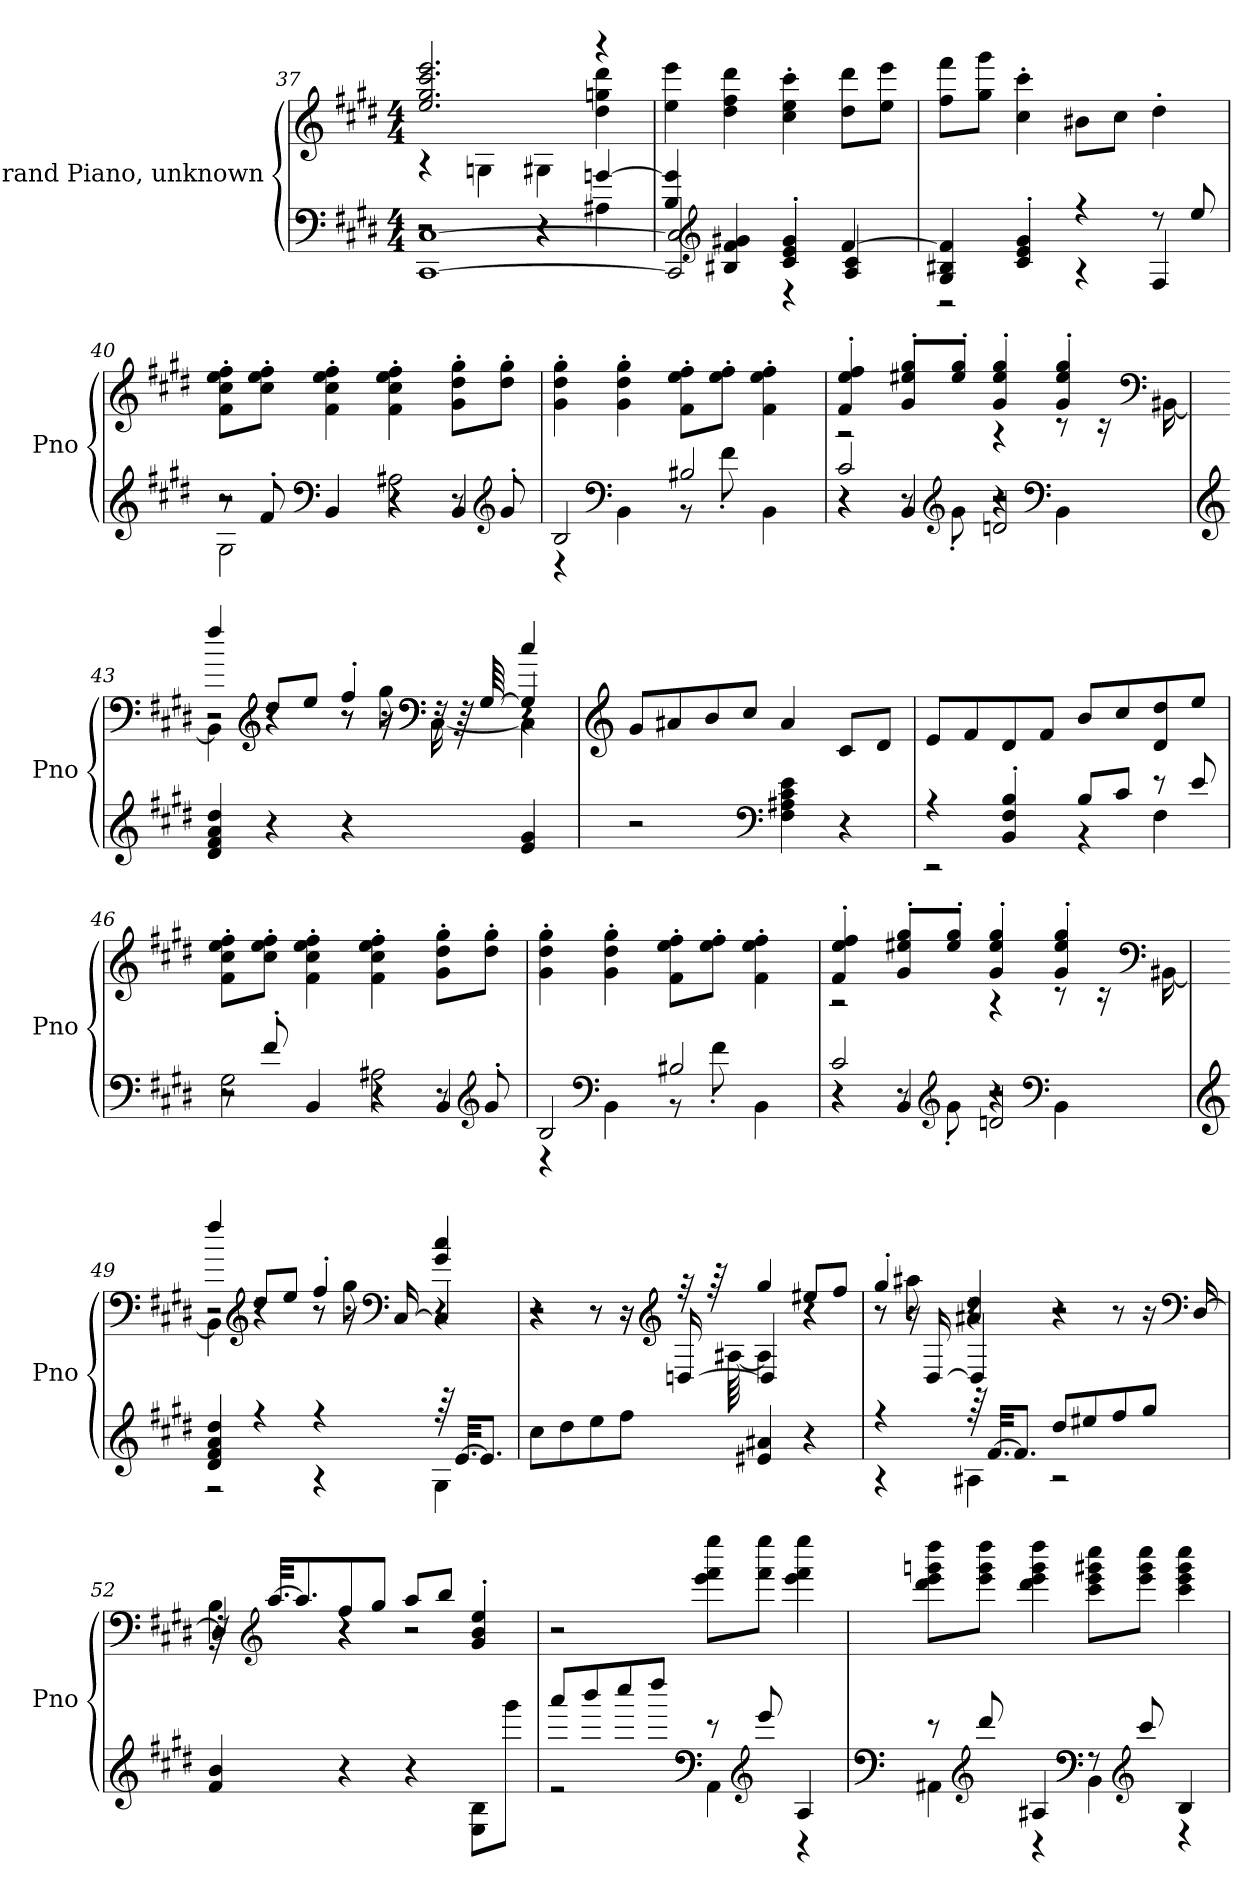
**kern	**kern
*part1	*part1
*staff2	*staff1
*I"Grand Piano, unknown	*
*I'Pno	*
*clefF4	*clefG2
*k[f#c#g#d#]	*k[f#c#g#d#]
*M4/4	*M4/4
=37	=37
*^	*^
*	*^	*	*
2r	2r	[1CC# [1C#	2.ee/ 2.gg#/ 2.ccc#/ 2.eee/	4r
.	.	.	.	4Gn\
4r	4r	.	.	4G#X\
[4gn/	4A#X\	.	4r	4dd#\ 4ggn\ 4ddd#\
*	*v	*v	*	*
*	*	*v	*v
!!LO:LB:g=z
=38	=38	=38
4B/ 4g/]	2CC#/] 2C#/]	4ee\ 4eee\
*clefG2	*	*
4B#X/ 4f#/ 4g#X/	.	4dd#\ 4ff#\ 4ddd#\
4c#/' 4e/' 4g#/'	4r	4cc#\' 4ee\' 4ccc#\'
[4f#/	4A/ 4c#/	8dd#\ 8ddd#\L
.	.	8ee\ 8eee\J
=39	=39	=39
4G#/ 4B#X/ 4f#/]	2r	8ff#\ 8fff#\L
.	.	8gg#\ 8ggg#\J
4c#/' 4e/' 4g#/'	.	4cc#\' 4ccc#\'
4r	4r	8b#X\L
.	.	8cc#\J
8r	4F#/	4dd#'\
8ee/	.	.
=40	=40	=40
*	*^	*
8r	2G#\	2r	8f#\' 8cc#\' 8ee\' 8ff#\'L
8f#'/	.	.	8cc#\' 8ee\' 8ff#\'J
*clefF4	*	*	*
4BB/	.	.	4f#\' 4cc#\' 4ee\' 4ff#\'
4r	2A#X\	4r	4f#\' 4cc#\' 4ee\' 4ff#\'
8r	.	4BB/	8g#\' 8dd#\' 8gg#\'L
*clefG2	*	*	*
8g#'/	.	.	8dd#\' 8gg#\'J
*	*v	*v	*
=41	=41	=41
2B/	4r	4g#\' 4dd#\' 4gg#\'
*clefF4	*	*
.	4BB\	4g#\' 4dd#\' 4gg#\'
2B#X/	8r	8f#\' 8ee\' 8ff#\'L
.	8f#'\	8ee\' 8ff#\'J
.	4BB\	4f#\' 4ee\' 4ff#\'
!!LO:LB:g=z
=42	=42	=42
*	*^	*^
2c#/	4r	4r	4f#/' 4ee/' 4ff#/'	2r
.	8r	4BB/	8g#/' 8ee#X/' 8gg#/'L	.
*clefG2	*	*	*	*
.	8g#'\	.	8ee#/' 8gg#/'J	.
2dn/	4r	2r	4g#/' 4ee#/' 4gg#/'	4r
*clefF4	*	*	*	*
.	4BB\	.	4g#/' 4ee#/' 4gg#/'	8r
.	.	.	.	16r
*	*	*	*clefF4	*
.	.	.	.	[16BB#X\
*v	*v	*v	*	*
*	*v	*v
=43	=43
*clefG2	*
*	*^
*	*	*^
*	*	*	*^
4d#/ 4f#/ 4a/ 4dd#/	4ff#/	4BB#\]	2r	2r
*	*clefG2	*	*	*
4r	8dd#/L	4r	.	.
.	8ee/J	.	.	.
4r	4ff#'/	8r	8r	8r
.	.	8gg#\	16r	16r
*	*clefF4	*	*	*
.	.	.	32r	[16C#\
.	.	.	64r	.
.	.	.	[64G#/	.
4e/ 4g#/	4cc#/	4r	4G#/]	4C#\]
*	*v	*v	*v	*v
=44	=44
*	*clefG2
2r	8g#/L
.	8a#X/
.	8b/
.	8cc#/J
*clefF4	*
4F#\ 4A#X\ 4c#\ 4e\	4a#/
4r	8c#/L
.	8d#/J
!!LO:LB:g=z
=45	=45
*^	*
4r	2r	8e/L
.	.	8f#/
4BB/' 4F#/' 4B/'	.	8d#/
.	.	8f#/J
8B/L	4r	8b/L
8c#/J	.	8cc#/
8r	4F#\	8d#/ 8dd#/
8e/	.	8ee/J
=46	=46	=46
*	*^	*
8r	2G#\	2r	8f#\' 8cc#\' 8ee\' 8ff#\'L
8f#'/	.	.	8cc#\' 8ee\' 8ff#\'J
4BB/	.	.	4f#\' 4cc#\' 4ee\' 4ff#\'
4r	2A#X\	4r	4f#\' 4cc#\' 4ee\' 4ff#\'
8r	.	4BB/	8g#\' 8dd#\' 8gg#\'L
*clefG2	*	*	*
8g#'/	.	.	8dd#\' 8gg#\'J
*	*v	*v	*
=47	=47	=47
2B/	4r	4g#\' 4dd#\' 4gg#\'
*clefF4	*	*
.	4BB\	4g#\' 4dd#\' 4gg#\'
2B#X/	8r	8f#\' 8ee\' 8ff#\'L
.	8f#'\	8ee\' 8ff#\'J
.	4BB\	4f#\' 4ee\' 4ff#\'
!!LO:PB:g=z
=48	=48	=48
*	*^	*^
2c#/	4r	4r	4f#/' 4ee/' 4ff#/'	2r
.	8r	4BB/	8g#/' 8ee#X/' 8gg#/'L	.
*clefG2	*	*	*	*
.	8g#'\	.	8ee#/' 8gg#/'J	.
2dn/	4r	2r	4g#/' 4ee#/' 4gg#/'	4r
*clefF4	*	*	*	*
.	4BB\	.	4g#/' 4ee#/' 4gg#/'	8r
.	.	.	.	16r
*	*	*	*clefF4	*
.	.	.	.	[16BB#X\
*v	*v	*v	*	*
*	*v	*v
=49	=49
*clefG2	*
*^	*^
*	*	*	*^
4d#/ 4f#/ 4a/ 4dd#/	2r	4ff#/	4BB#\]	2r
*	*	*clefG2	*	*
4r	.	8dd#/L	4r	.
.	.	8ee/J	.	.
4r	4r	4ff#'/	8r	8r
.	.	.	8gg#\	16r
*	*	*clefF4	*	*
.	.	.	.	[16C#/
64r	4G#\	4g#/ 4cc#/	4r	4C#/]
[32.e/KKL	.	.	.	.
8.e/J]	.	.	.	.
*v	*v	*	*	*
!!LO:LB:g=z	!!	!!
=50	=50	=50	=50
8cc#\L	2r	4r	4r
8dd#\	.	.	.
8ee\	.	8r	8r
8ff#\J	.	16r	16r
*	*clefG2	*	*
.	.	32r	[16Dn/
.	.	64r	.
.	.	[64A#X\	.
4e#X/ 4a#X/	4gg#/	4A#\]	4D/]
4r	8ee#X/L	4r	4r
.	8ff#/J	.	.
=51	=51	=51	=51
*^	*	*	*
4r	4r	4gg#'/	8r	8r
.	.	.	8aa#X\	16r
.	.	.	.	[16D#/
64r	4A#X\	4a#X/ 4dd#/	4r	4D#/]
[32.f#/KKL	.	.	.	.
8.f#/J]	.	.	.	.
8dd#/L	2r	2r	2r	4r
8ee#X/	.	.	.	.
8ff#/	.	.	.	8r
8gg#/J	.	.	.	16r
*	*	*clefF4	*	*
.	.	.	.	[16D#/
*v	*v	*	*	*
!!LO:LB:g=z	!!	!!
=52	=52	=52	=52
4f#/ 4b/	64r	4B\	4D#/]
*	*clefG2	*	*
.	[32.aa/KKL	.	.
.	8.aa/]	.	.
4r	8ff#/	4r	4r
.	8gg#/J	.	.
4r	8aa/L	2r	2r
.	8bb/J	.	.
8E\ 8B\L	4g#/' 4b/' 4ee/'	.	.
8ggg#\J	.	.	.
*	*v	*v	*v
=53	=53
*^	*
8aaa/L	2r	2r
8bbb/	.	.
8cccc#/	.	.
8dddd#/J	.	.
*clefF4	*	*
8r	4AA\	8eee\ 8fff#\ 8eeee\L
*clefG2	*	*
8eee/	.	8fff#\ 8eeee\J
4A/	4r	4eee\ 4fff#\ 4eeee\
=54	=54	=54
*clefF4	*	*
8r	4AA#X\	8ddd#\ 8eee\ 8gggn\ 8dddd#\L
*clefG2	*	*
8ddd#/	.	8eee\ 8ggg\ 8dddd#\J
4A#X/	4r	4ddd#\ 4eee\ 4ggg\ 4dddd#\
*clefF4	*	*
8r	4BB\	8ccc#\ 8eee\ 8ggg#X\ 8cccc#\L
*clefG2	*	*
8ccc#/	.	8eee\ 8ggg#\ 8cccc#\J
4B/	4r	4ccc#\ 4eee\ 4ggg#\ 4cccc#\
*v	*v	*
=	=
*-	*-
